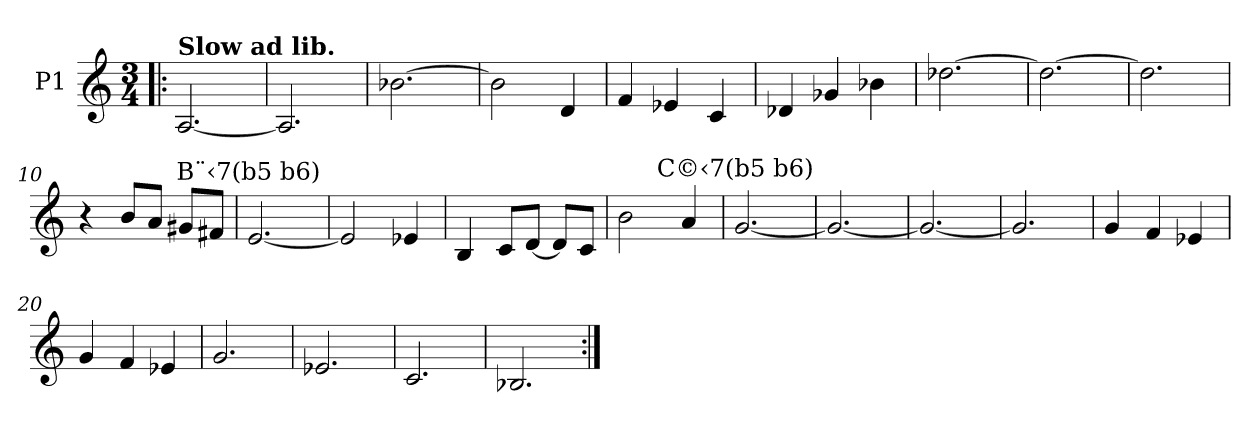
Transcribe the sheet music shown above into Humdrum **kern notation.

**kern
*part1
*staff1
*I"P1
!!LO:PB:g=z
*clefG2
*k[]
*M3/4
=1!|:
!LO:TX:a:B:t=Slow ad lib.
[<2.Ai/
=2
2.Ai/]
=3
[>2.b-Xi\
=4
2b-i\]
4di/
!!LO:LB:g=z
=5
4fi/
4e-Xi/
4ci/
=6
4d-Xi/
4g-Xi/
4b-Xi\
=7
[>2.dd-Xi\
=8
2.dd-i\_>
!!LO:LB:g=z
=9
2.dd-i\]
=10
4r
8bi/L
8ai/J
8g#Xi/L
8f#Xi/J
=11
!LO:TX:a:cj:t=B¨‹7(b5 b6)
[<2.ei/
=12
2ei/]
4e-Xi/
!!LO:LB:g=z
=13
4Bi/
8ci/L
[<8di/J
8di/L]
8ci/J
=14
2bi\
4ai/
=15
!LO:TX:a:cj:t=C©‹7(b5 b6)
[<2.gi/
=16
2.gi/_<
!!LO:LB:g=z
=17
2.gi/_<
=18
2.gi/]
=19
4gi/
4fi/
4e-Xi/
=20
4gi/
4fi/
4e-Xi/
!!LO:LB:g=z
=21
2.gi/
=22
2.e-Xi/
=23
2.ci/
=24
2.B-Xi/
=:|!
*-
